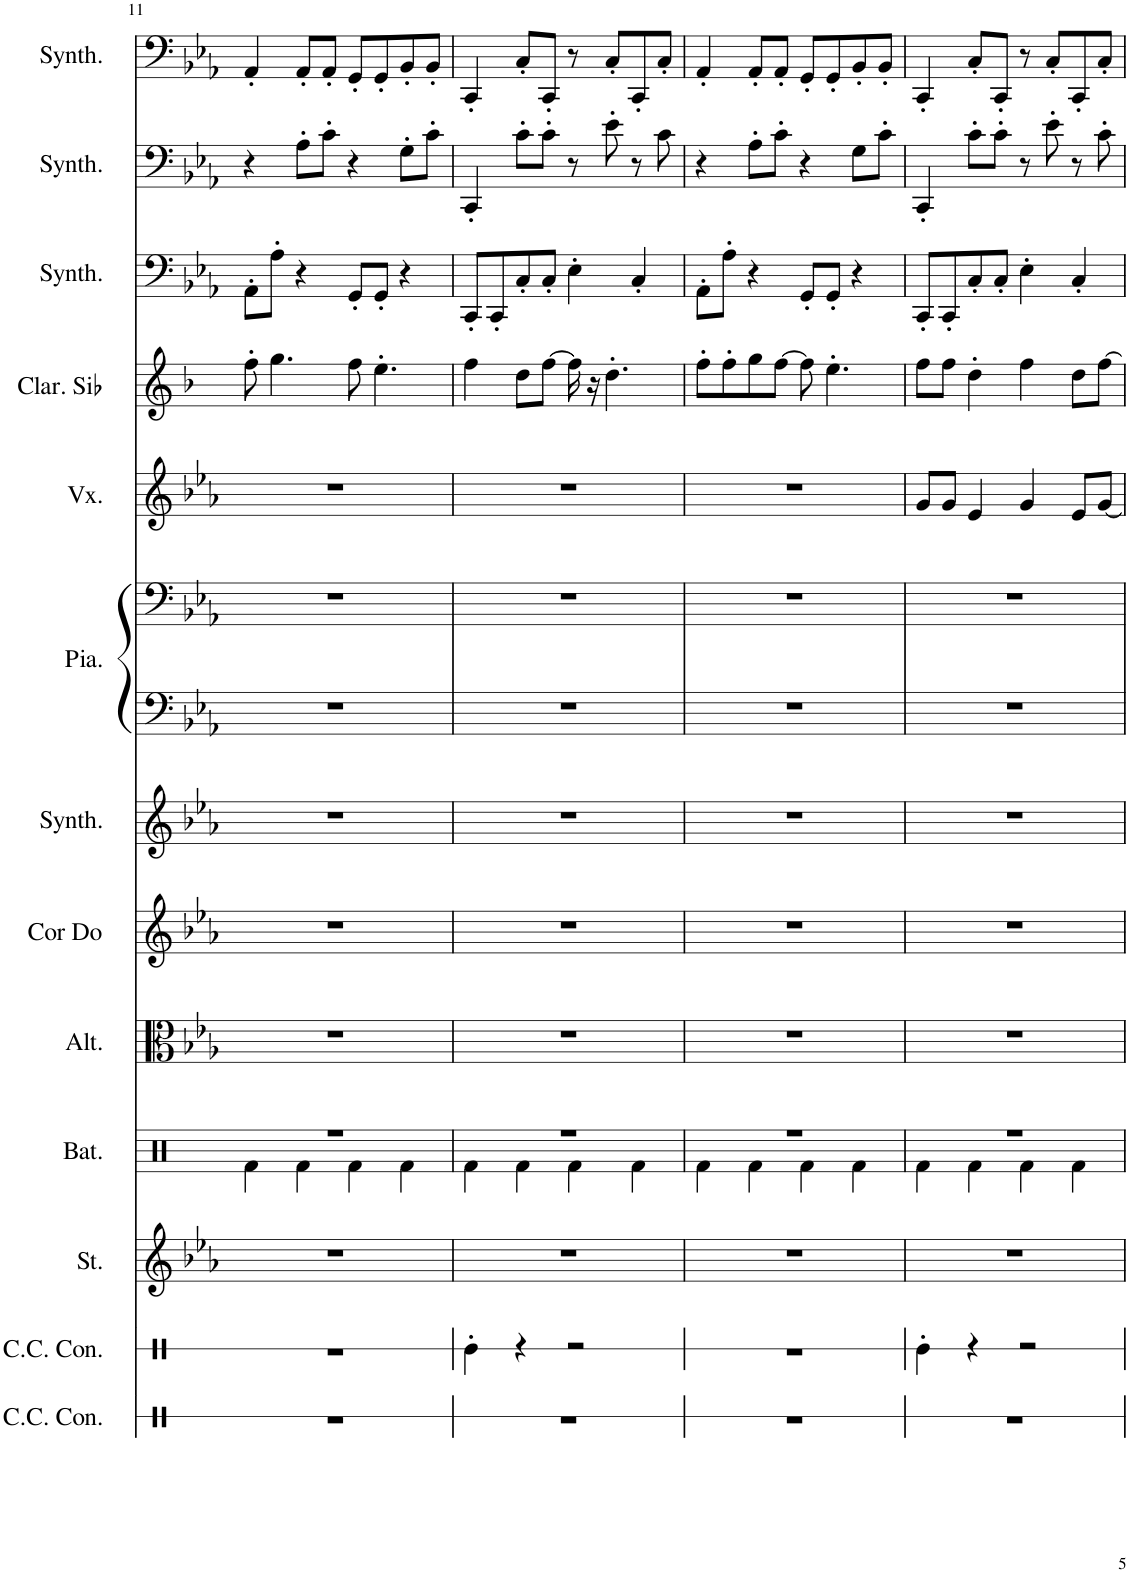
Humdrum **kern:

**kern	**kern	**kern	**kern	**kern	**kern	**kern	**kern	**kern	**kern	**kern	**kern	**kern	**kern
*part13	*part12	*part11	*part10	*part9	*part8	*part7	*part6	*part6	*part5	*part4	*part3	*part2	*part1
*staff14	*staff13	*staff12	*staff11	*staff10	*staff9	*staff8	*staff7	*staff6	*staff5	*staff4	*staff3	*staff2	*staff1
*I"Caisse claire de concert, Reverse Cymbal	*I"Caisse claire de concert, Taiko Drum	*I"Cordes, String Ensemble 2	*I"Batterie, Drums	*I"Altos, String Ensemble 1	*I"Cor Alto en Do, French Horn	*I"Synthétiseur de cuivres, Synth Brass 1	*I"Piano, Acoustic Grand Piano	*	*I"Voix, Synth Choir	*I"Clarinette en Sib	*I"Synthétiseur Pad, Pad 3 (polysynth)	*I"Synthétiseur d'instruments à cordes, Synth Strings 1	*I"Synthétiseur Pad, Pad 3 (polysynth)
*I'C.C. Con.	*I'C.C. Con.	*I'St.	*I'Bat.	*I'Alt.	*I'Cor Do	*I'Synth.	*I'Pia.	*	*I'Vx.	*I'Clar. Sib	*I'Synth.	*I'Synth.	*I'Synth.
!!LO:PB:g=z
*clefX	*clefX	*clefG2	*clefX	*clefC3	*clefG2	*clefG2	*clefF4	*clefF4	*clefG2	*clefG2	*clefF4	*clefF4	*clefF4
*	*	*	*	*	*Trd4c7	*	*	*	*	*Trd1c2	*	*	*
*k[b-e-a-]	*k[b-e-a-]	*k[b-e-a-]	*k[]	*k[b-e-a-]	*k[b-e-a-]	*k[b-e-a-]	*k[b-e-a-]	*k[b-e-a-]	*k[b-e-a-]	*k[b-]	*k[b-e-a-]	*k[b-e-a-]	*k[b-e-a-]
*M4/4	*M4/4	*M4/4	*M4/4	*M4/4	*M4/4	*M4/4	*M4/4	*M4/4	*M4/4	*M4/4	*M4/4	*M4/4	*M4/4
=11	=11	=11	=11	=11	=11	=11	=11	=11	=11	=11	=11	=11	=11
*	*	*	*^	*	*	*	*	*	*	*	*	*	*
1r	1r	1r	1r	4Rf\	1r	1r	1r	1r	1r	1r	8ff'\	8AA-'\L	4r	4AA-'/
.	.	.	.	.	.	.	.	.	.	.	4.gg\	8A-'\J	.	.
.	.	.	.	4Rf\	.	.	.	.	.	.	.	4r	8A-'\L	8AA-'/L
.	.	.	.	.	.	.	.	.	.	.	.	.	8c'\J	8AA-'/J
.	.	.	.	4Rf\	.	.	.	.	.	.	8ff\	8GG'/L	4r	8GG'/L
.	.	.	.	.	.	.	.	.	.	.	4.ee'\	8GG'/J	.	8GG'/
.	.	.	.	4Rf\	.	.	.	.	.	.	.	4r	8G'\L	8BB-'/
.	.	.	.	.	.	.	.	.	.	.	.	.	8c'\J	8BB-'/J
=12	=12	=12	=12	=12	=12	=12	=12	=12	=12	=12	=12	=12	=12	=12
1r	4Re'\	1r	1r	4Rf\	1r	1r	1r	1r	1r	1r	4ff\	8CC'/L	4CC'/	4CC'/
.	.	.	.	.	.	.	.	.	.	.	.	8CC'/	.	.
.	4r	.	.	4Rf\	.	.	.	.	.	.	8dd\L	8C'/	8c'\L	8C'/L
.	.	.	.	.	.	.	.	.	.	.	[8ff\J	8C'/J	8c'\J	8CC'/J
.	2r	.	.	4Rf\	.	.	.	.	.	.	16ff\]	4E-'\	8r	8r
.	.	.	.	.	.	.	.	.	.	.	16r	.	.	.
.	.	.	.	.	.	.	.	.	.	.	4.dd'\	.	8e-'\	8C'/L
.	.	.	.	4Rf\	.	.	.	.	.	.	.	4C'/	8r	8CC'/
.	.	.	.	.	.	.	.	.	.	.	.	.	8c\	8C'/J
=13	=13	=13	=13	=13	=13	=13	=13	=13	=13	=13	=13	=13	=13	=13
1r	1r	1r	1r	4Rf\	1r	1r	1r	1r	1r	1r	8ff'\L	8AA-'\L	4r	4AA-'/
.	.	.	.	.	.	.	.	.	.	.	8ff'\	8A-'\J	.	.
.	.	.	.	4Rf\	.	.	.	.	.	.	8gg\	4r	8A-'\L	8AA-'/L
.	.	.	.	.	.	.	.	.	.	.	[8ff\J	.	8c'\J	8AA-'/J
.	.	.	.	4Rf\	.	.	.	.	.	.	8ff\]	8GG'/L	4r	8GG'/L
.	.	.	.	.	.	.	.	.	.	.	4.ee'\	8GG'/J	.	8GG'/
.	.	.	.	4Rf\	.	.	.	.	.	.	.	4r	8G\L	8BB-'/
.	.	.	.	.	.	.	.	.	.	.	.	.	8c'\J	8BB-'/J
=14	=14	=14	=14	=14	=14	=14	=14	=14	=14	=14	=14	=14	=14	=14
1r	4Re'\	1r	1r	4Rf\	1r	1r	1r	1r	1r	8g/L	8ff\L	8CC'/L	4CC'/	4CC'/
.	.	.	.	.	.	.	.	.	.	8g/J	8ff\J	8CC'/	.	.
.	4r	.	.	4Rf\	.	.	.	.	.	4e-/	4dd'\	8C'/	8c'\L	8C'/L
.	.	.	.	.	.	.	.	.	.	.	.	8C'/J	8c'\J	8CC'/J
.	2r	.	.	4Rf\	.	.	.	.	.	4g/	4ff\	4E-'\	8r	8r
.	.	.	.	.	.	.	.	.	.	.	.	.	8e-'\	8C'/L
.	.	.	.	4Rf\	.	.	.	.	.	8e-/L	8dd\L	4C'/	8r	8CC'/
.	.	.	.	.	.	.	.	.	.	[8g/J	[8ff\J	.	8c'\	8C'/J
*	*	*	*v	*v	*	*	*	*	*	*	*	*	*	*
=	=	=	=	=	=	=	=	=	=	=	=	=	=
*-	*-	*-	*-	*-	*-	*-	*-	*-	*-	*-	*-	*-	*-
